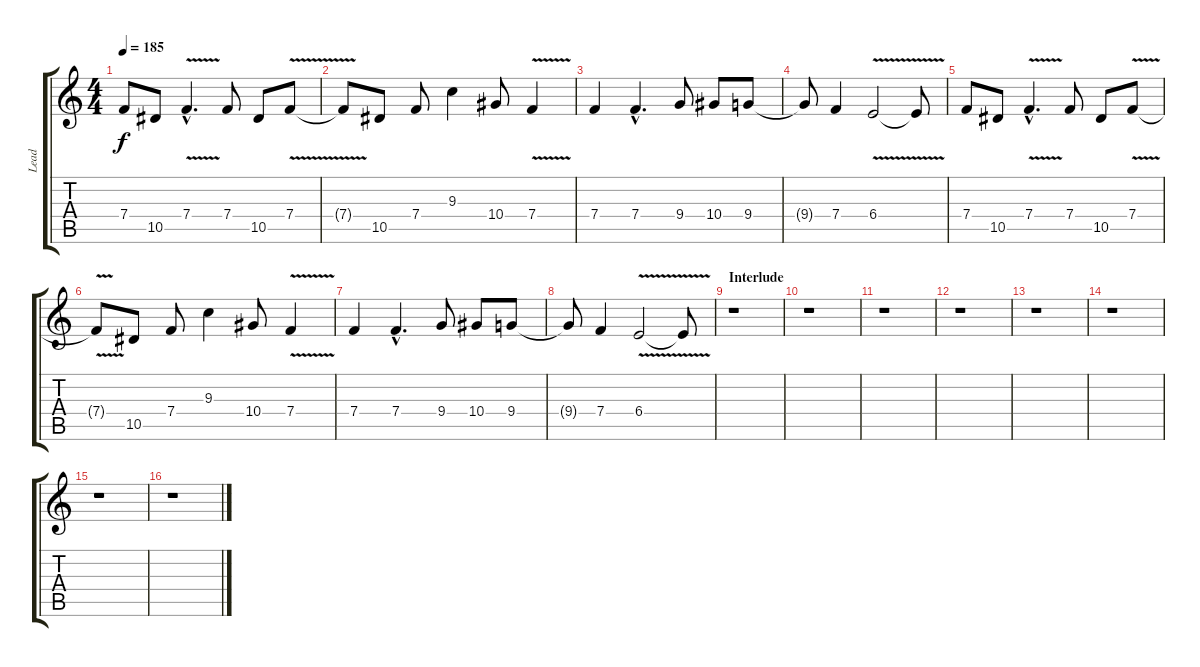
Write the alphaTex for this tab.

\track ("Lead" "Lead") {instrument overdrivenguitar}
\staff {score tabs}
\tuning (C4 G3 Eb3 Bb2 F2 C2) {hide}
\ts (4 4)
\tempo 185
\clef g2
\ks c
7.4.8{dy f} 10.5.8 7.4{v hac}.4{d} 7.4.8 10.5.8 7.4{v}.8 |
7.4{t}.8 10.5.8 7.4.8 9.3.4 10.4.8 7.4{v}.4 |
7.4.4 7.4{hac}.4{d} 9.4.8 10.4.8 9.4.8 |
9.4{t}.8 7.4.4 6.4{v}.2 6.4{t}.8 |
7.4.8 10.5.8 7.4{v hac}.4{d} 7.4.8 10.5.8 7.4{v}.8 |
7.4{t}.8 10.5.8 7.4.8 9.3.4 10.4.8 7.4{v}.4 |
7.4.4 7.4{hac}.4{d} 9.4.8 10.4.8 9.4.8 |
9.4{t}.8 7.4.4 6.4{v}.2 6.4{t}.8 |
\section ("" "Interlude")
r.1 |
r.1 |
r.1 |
r.1 |
r.1 |
r.1 |
r.1 |
r.1
